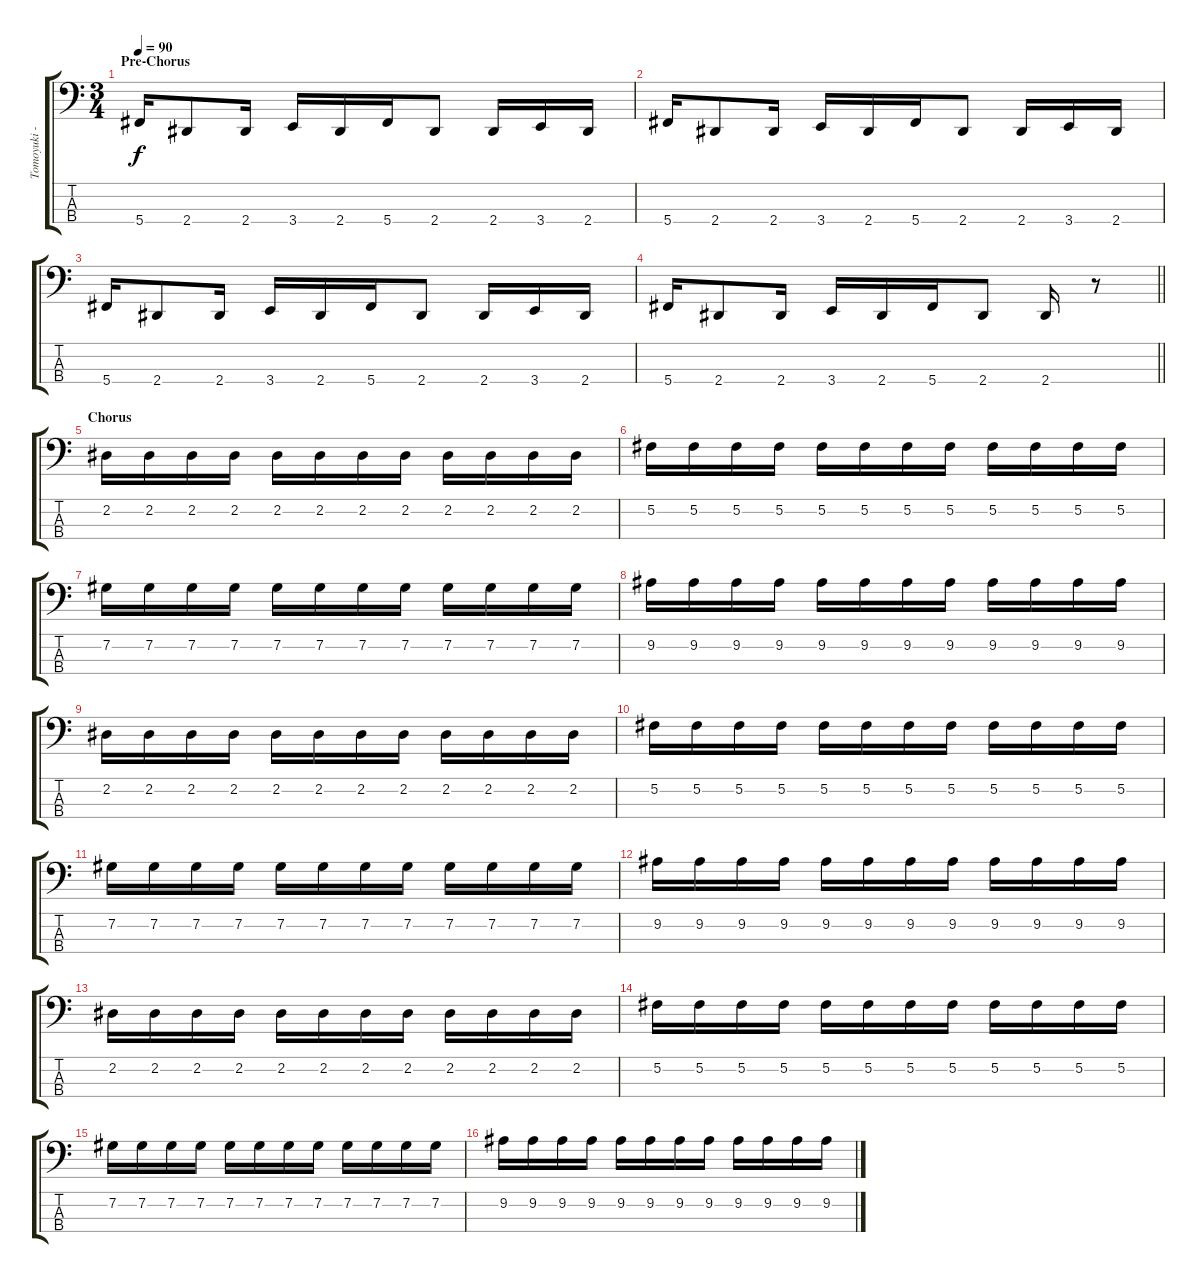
\track ("Tomoyuki - Bass" "Tomoyuki -") {instrument electricbasspick}
\staff {score tabs}
\tuning (Gb2 Db2 Ab1 Db1) {hide}
\ts (3 4)
\section ("" "Pre-Chorus")
\tempo 90
\clef f4
\ks c
5.4.16{dy f} 2.4.8 2.4.16 3.4.16 2.4.16 5.4.16 2.4.8 2.4.16 3.4.16 2.4.16 |
5.4.16 2.4.8 2.4.16 3.4.16 2.4.16 5.4.16 2.4.8 2.4.16 3.4.16 2.4.16 |
5.4.16 2.4.8 2.4.16 3.4.16 2.4.16 5.4.16 2.4.8 2.4.16 3.4.16 2.4.16 |
\barLineRight lightlight
5.4.16 2.4.8 2.4.16 3.4.16 2.4.16 5.4.16 2.4.8 2.4.16 r.8 |
\section ("" "Chorus")
2.2.16 2.2.16 2.2.16 2.2.16 2.2.16 2.2.16 2.2.16 2.2.16 2.2.16 2.2.16 2.2.16 2.2.16 |
5.2.16 5.2.16 5.2.16 5.2.16 5.2.16 5.2.16 5.2.16 5.2.16 5.2.16 5.2.16 5.2.16 5.2.16 |
7.2.16 7.2.16 7.2.16 7.2.16 7.2.16 7.2.16 7.2.16 7.2.16 7.2.16 7.2.16 7.2.16 7.2.16 |
9.2.16 9.2.16 9.2.16 9.2.16 9.2.16 9.2.16 9.2.16 9.2.16 9.2.16 9.2.16 9.2.16 9.2.16 |
2.2.16 2.2.16 2.2.16 2.2.16 2.2.16 2.2.16 2.2.16 2.2.16 2.2.16 2.2.16 2.2.16 2.2.16 |
5.2.16 5.2.16 5.2.16 5.2.16 5.2.16 5.2.16 5.2.16 5.2.16 5.2.16 5.2.16 5.2.16 5.2.16 |
7.2.16 7.2.16 7.2.16 7.2.16 7.2.16 7.2.16 7.2.16 7.2.16 7.2.16 7.2.16 7.2.16 7.2.16 |
9.2.16 9.2.16 9.2.16 9.2.16 9.2.16 9.2.16 9.2.16 9.2.16 9.2.16 9.2.16 9.2.16 9.2.16 |
2.2.16 2.2.16 2.2.16 2.2.16 2.2.16 2.2.16 2.2.16 2.2.16 2.2.16 2.2.16 2.2.16 2.2.16 |
5.2.16 5.2.16 5.2.16 5.2.16 5.2.16 5.2.16 5.2.16 5.2.16 5.2.16 5.2.16 5.2.16 5.2.16 |
7.2.16 7.2.16 7.2.16 7.2.16 7.2.16 7.2.16 7.2.16 7.2.16 7.2.16 7.2.16 7.2.16 7.2.16 |
9.2.16 9.2.16 9.2.16 9.2.16 9.2.16 9.2.16 9.2.16 9.2.16 9.2.16 9.2.16 9.2.16 9.2.16
